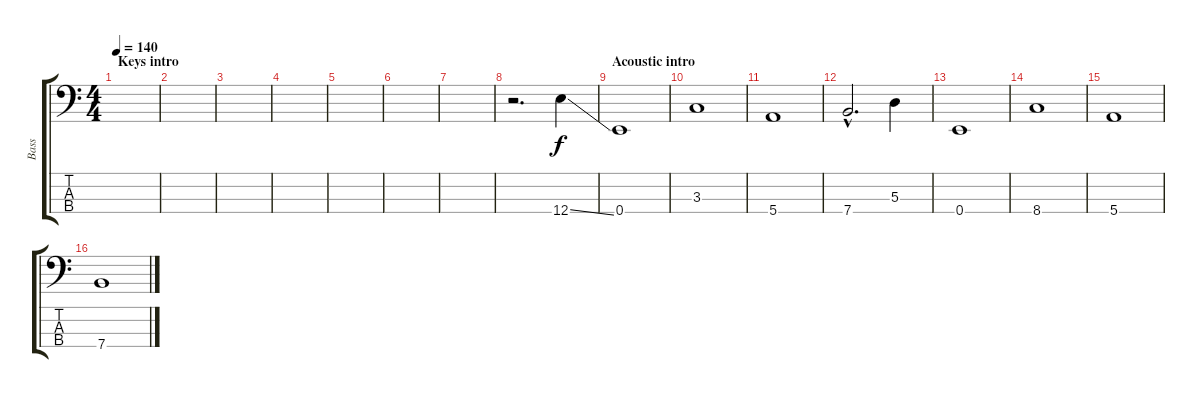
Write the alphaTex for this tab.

\track ("Bass" "Bass") {instrument electricbasspick}
\staff {score tabs}
\tuning (G2 D2 A1 E1) {hide}
\ts (4 4)
\section ("" "Keys intro")
\tempo 140
\clef f4
\ks c
|
|
|
|
|
|
|
r.2{d} 12.4{ss}.4 |
\section ("" "Acoustic intro")
0.4.1 |
3.3.1 |
5.4.1 |
7.4{hac}.2{d} 5.3.4 |
0.4.1 |
8.4.1 |
5.4.1 |
7.4.1
